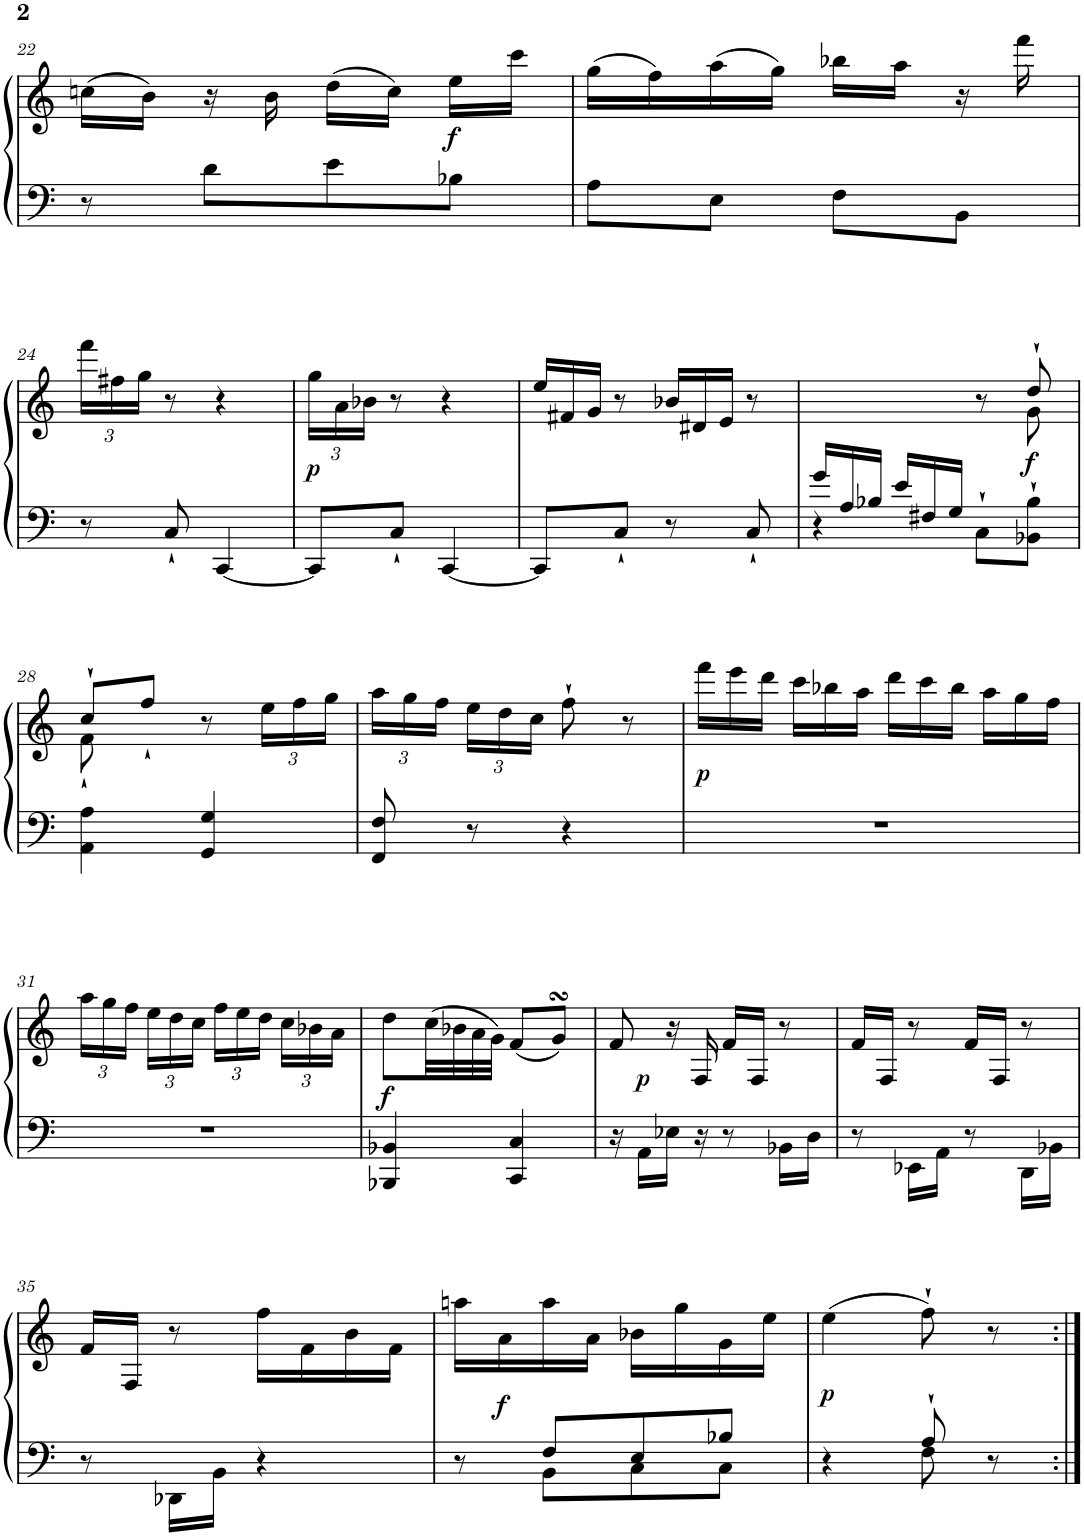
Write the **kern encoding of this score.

**kern	**kern	**dynam
*part1	*part1	*part1
*staff2	*staff1	*staff1/2
*I"Фортепиано	*	*
!!LO:PB:g=z
*clefF4	*clefG2	*
*k[]	*k[]	*
*M2/4	*M2/4	*
=22	=22	=22
8r	(>16ccn\LL	.
.	16b\JJ)	.
8d\L	16r	.
.	16b\	.
8e\	(>16dd\LL	.
.	16cc\JJ)	.
!	!	!LO:DY:b
8B-X\J	16ee\LL	f
.	16ccc\JJ	.
=23	=23	=23
8A\L	(>16gg\LL	.
.	16ff\)	.
8E\J	(>16aa\	.
.	16gg\JJ)	.
8F\L	16bb-X\LL	.
.	16aa\JJ	.
8BB\J	16r	.
.	16fff\	.
!!LO:LB:g=z
=24	=24	=24
*	*Xbrackettup	*
8r	24fff\LL	.
.	24ff#X\	.
.	24gg\JJ	.
8C`/	8r	.
[4CC/	4r	.
=25	=25	=25
!	!	!LO:DY:b
8CC/L]	24gg\LL	p
.	24a\	.
.	24b-X\JJ	.
8C`/J	8r	.
[4CC/	4r	.
=26	=26	=26
*	*Xtuplet	*
8CC/L]	24ee/LL	.
.	24f#X/	.
.	24g/JJ	.
8C`/J	8r	.
8r	24b-X/LL	.
.	24d#X/	.
.	24e/JJ	.
8C`/	8r	.
=27	=27	=27
*Xtuplet	*	*
*^	*^	*
24g/LL	4r	4ryy	4.ryy	.
24A/	.	.	.	.
24B-X/JJ	.	.	.	.
24e/LL	.	.	.	.
24F#X/	.	.	.	.
24G/JJ	.	.	.	.
4ryy	8C`\L	8r	.	.
!	!	!	!	!LO:DY:b
.	8BB-X\` 8B-\`J	8dd`/	8g\	f
*v	*v	*	*	*
!!LO:LB:g=z	!!
=28	=28	=28	=28
4AA\ 4A\	8cc`/L	8f`\	.
.	8ff`/J	4.ryy	.
4GG/ 4G/	8r	.	.
*	*tuplet	*	*
.	24ee\LL	.	.
.	24ff\	.	.
.	24gg\JJ	.	.
*	*v	*v	*
=29	=29	=29
8FF/ 8F/	24aa\LL	.
.	24gg\	.
.	24ff\JJ	.
8r	24ee\LL	.
.	24dd\	.
.	24cc\JJ	.
4r	8ff`\	.
.	8r	.
=30	=30	=30
*	*Xtuplet	*
!	!	!LO:DY:b
2r	24fff\LL	p
.	24eee\	.
.	24ddd\JJ	.
.	24ccc\LL	.
.	24bb-X\	.
.	24aa\JJ	.
.	24ddd\LL	.
.	24ccc\	.
.	24bb-\JJ	.
.	24aa\LL	.
.	24gg\	.
.	24ff\JJ	.
!!LO:LB:g=z
=31	=31	=31
*	*tuplet	*
2r	24aa\LL	.
.	24gg\	.
.	24ff\JJ	.
.	24ee\LL	.
.	24dd\	.
.	24cc\JJ	.
.	24ff\LL	.
.	24ee\	.
.	24dd\JJ	.
.	24cc\LL	.
.	24b-X\	.
.	24a\JJ	.
=32	=32	=32
!	!	!LO:DY:b
4BBB-X/ 4BB-X/	8dd\L	f
.	(>32cc\LL	.
.	32b-X\	.
.	32a\	.
.	32g\JJJ)	.
4CC/ 4C/	(<8f/L	.
.	8gsSSS/J)	.
=33	=33	=33
16r	8f/	.
!	!	!LO:DY:a=2
16AA\LL	.	p
16E-X\JJ	16r	.
16r	16F/	.
8r	16f/LL	.
.	16F/JJ	.
16BB-X\LL	8r	.
16D\JJ	.	.
=34	=34	=34
8r	16f/LL	.
.	16F/JJ	.
16EE-X\LL	8r	.
16AA\JJ	.	.
8r	16f/LL	.
.	16F/JJ	.
16DD\LL	8r	.
16BB-X\JJ	.	.
!!LO:LB:g=z
=35	=35	=35
8r	16f/LL	.
.	16F/JJ	.
16DD-X\LL	8r	.
16BB\JJ	.	.
4r	16ff\LL	.
.	16f\	.
.	16b\	.
.	16f\JJ	.
=36	=36	=36
*^	*	*
8r	8ryy	16aan\LL	.
!	!	!	!LO:DY:b
.	.	16a\	f
8BB\L	8F/L	16aa\	.
.	.	16a\JJ	.
8C\	8E/	16b-X\LL	.
.	.	16gg\	.
8C\J	8B-X/J	16g\	.
.	.	16ee\JJ	.
=37	=37	=37	=37
!	!	!	!LO:DY:b
4r	4ryy	(>4ee\	p
8F\	8A`/	8ff`\)	.
8r	8ryy	8r	.
*v	*v	*	*
=:|!	=:|!	=:|!
*-	*-	*-
